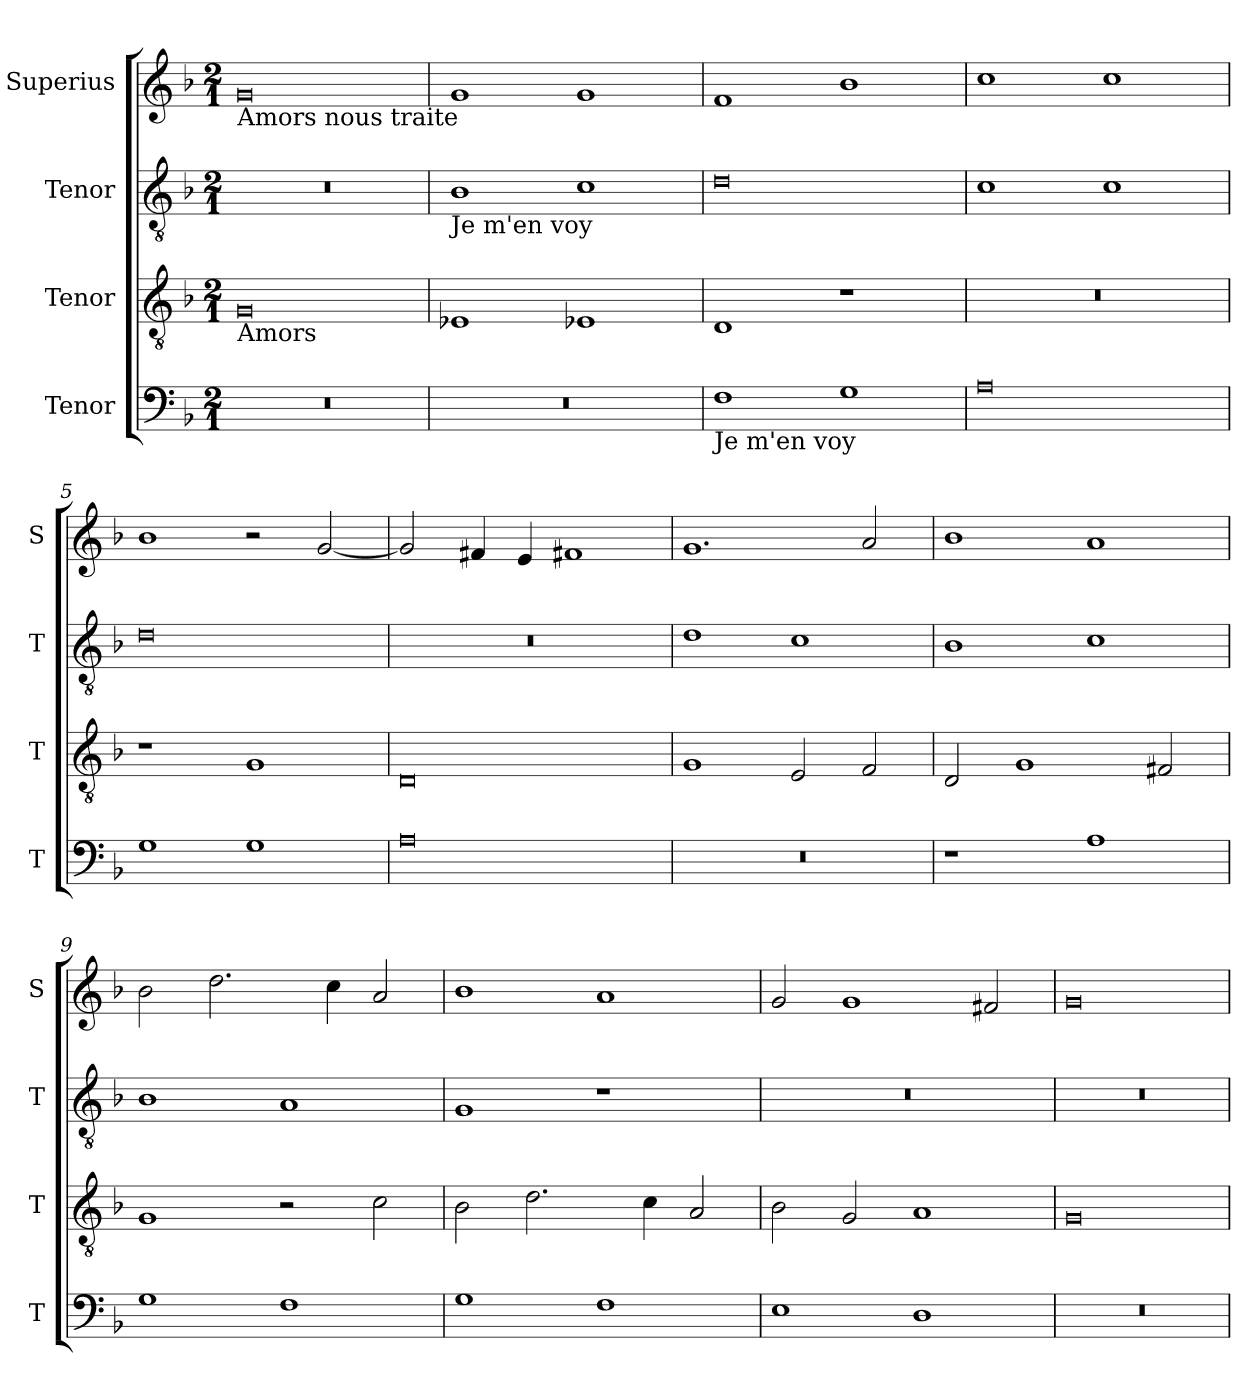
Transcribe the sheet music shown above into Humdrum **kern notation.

**kern	**kern	**kern	**kern
*part4	*part3	*part2	*part1
*staff4	*staff3	*staff2	*staff1
*I"Tenor	*I"Tenor	*I"Tenor	*I"Superius
*I'T	*I'T	*I'T	*I'S
*clefF4	*clefGv2	*clefGv2	*clefG2
*k[b-]	*k[b-]	*k[b-]	*k[b-]
*M2/1	*M2/1	*M2/1	*M2/1
=1	=1	=1	=1
!	!	!	!LO:TX:b:t=Amors nous traite
!	!LO:TX:b:t=Amors	!	!
0r	0G	0r	0g
=2	=2	=2	=2
!	!	!LO:TX:b:t=Je m'en voy	!
0r	1E-X	1B-	1g
.	1E-X	1c	1g
=3	=3	=3	=3
!LO:TX:b:t=Je m'en voy	!	!	!
1F	1D	0d	1f
1G	1r	.	1b-
=4	=4	=4	=4
0A	0r	1c	1cc
.	.	1c	1cc
=5	=5	=5	=5
1G	1r	0d	1b-
1G	1G	.	2r
.	.	.	[2g/
=6	=6	=6	=6
0A	0D	0r	2g/]
.	.	.	4f#X/
.	.	.	4e/
.	.	.	1f#X
=7	=7	=7	=7
0r	1G	1d	1.g
.	2E/	1c	.
.	2F/	.	2a/
=8	=8	=8	=8
1r	2D/	1B-	1b-
.	1G	.	.
1A	.	1c	1a
.	2F#X/	.	.
=9	=9	=9	=9
1G	1G	1B-	2b-\
.	.	.	2.dd\
1F	2r	1A	.
.	.	.	4cc\
.	2c\	.	2a/
=10	=10	=10	=10
1G	2B-\	1G	1b-
.	2.d\	.	.
1F	.	1r	1a
.	4c\	.	.
.	2A/	.	.
=11	=11	=11	=11
1E	2B-\	0r	2g/
.	2G/	.	1g
1D	1A	.	.
.	.	.	2f#X/
=12	=12	=12	=12
0r	0G	0r	0g
=	=	=	=
*-	*-	*-	*-
